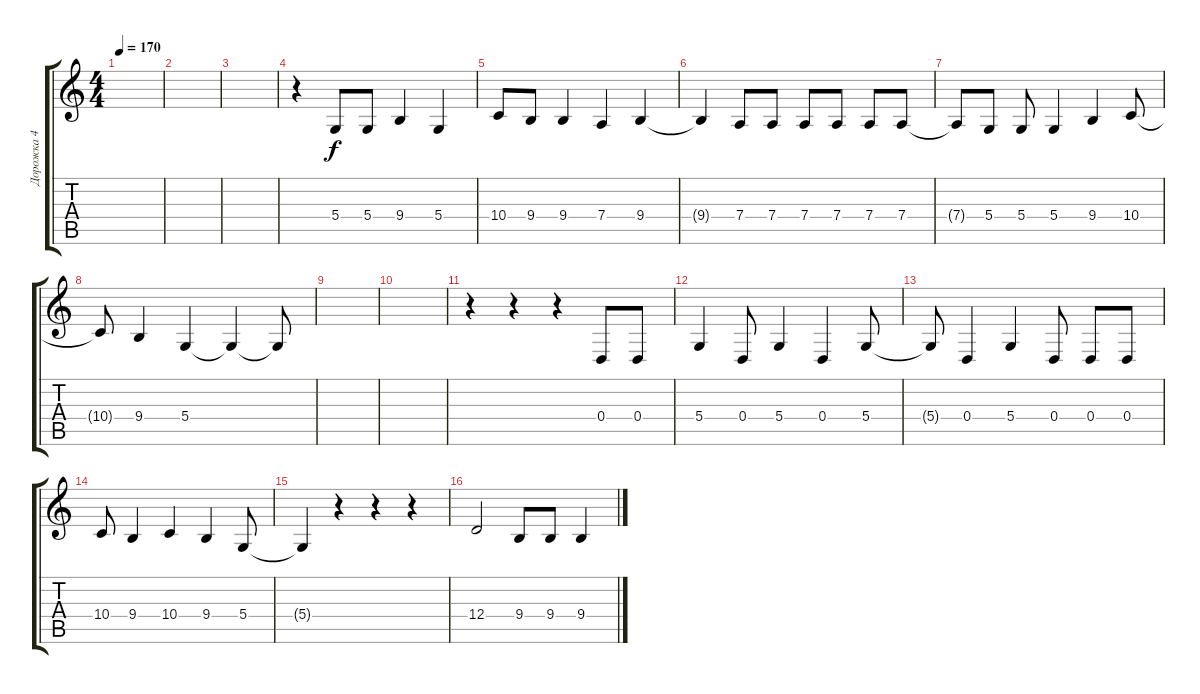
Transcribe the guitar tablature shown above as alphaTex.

\track ("Дорожка 4" "Дорожка 4") {instrument lead8bassandlead}
\staff {score tabs}
\tuning (E4 B3 G3 D3 A2 E2) {hide}
\ts (4 4)
\tempo 170
\clef g2
\ks c
|
|
|
r.4 5.4.8 5.4.8 9.4.4 5.4.4 |
10.4.8 9.4.8 9.4.4 7.4.4 9.4.4 |
9.4{t}.4 7.4.8 7.4.8 7.4.8 7.4.8 7.4.8 7.4.8 |
7.4{t}.8 5.4.8 5.4.8 5.4.4 9.4.4 10.4.8 |
10.4{t}.8 9.4.4 5.4.4 5.4{t}.4 5.4{t}.8 |
|
|
r.4 r.4 r.4 0.4.8 0.4.8 |
5.4.4 0.4.8 5.4.4 0.4.4 5.4.8 |
5.4{t}.8 0.4.4 5.4.4 0.4.8 0.4.8 0.4.8 |
10.4.8 9.4.4 10.4.4 9.4.4 5.4.8 |
5.4{t}.4 r.4 r.4 r.4 |
12.4.2 9.4.8 9.4.8 9.4.4
